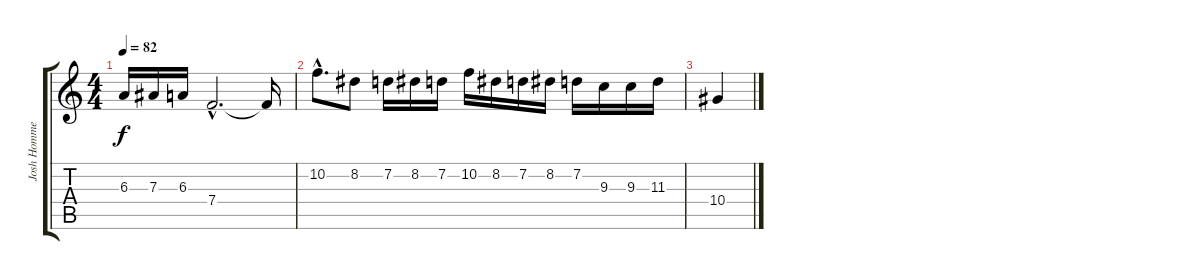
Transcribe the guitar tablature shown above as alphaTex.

\track ("Josh Homme" "Josh Homme") {instrument distortionguitar}
\staff {score tabs}
\tuning (C4 G3 Eb3 Bb2 F2 C2) {hide}
\ts (4 4)
\tempo 82
\clef g2
\ks c
6.3.16{dy f} 7.3.16 6.3.16 7.4{hac}.2{d} 7.4{t}.16 |
10.2{hac}.8{d} 8.2.8 7.2.16 8.2.16 7.2.16 10.2.16 8.2.16 7.2.16 8.2.16 7.2.16 9.3.16 9.3.16 11.3.16 |
10.4.4
